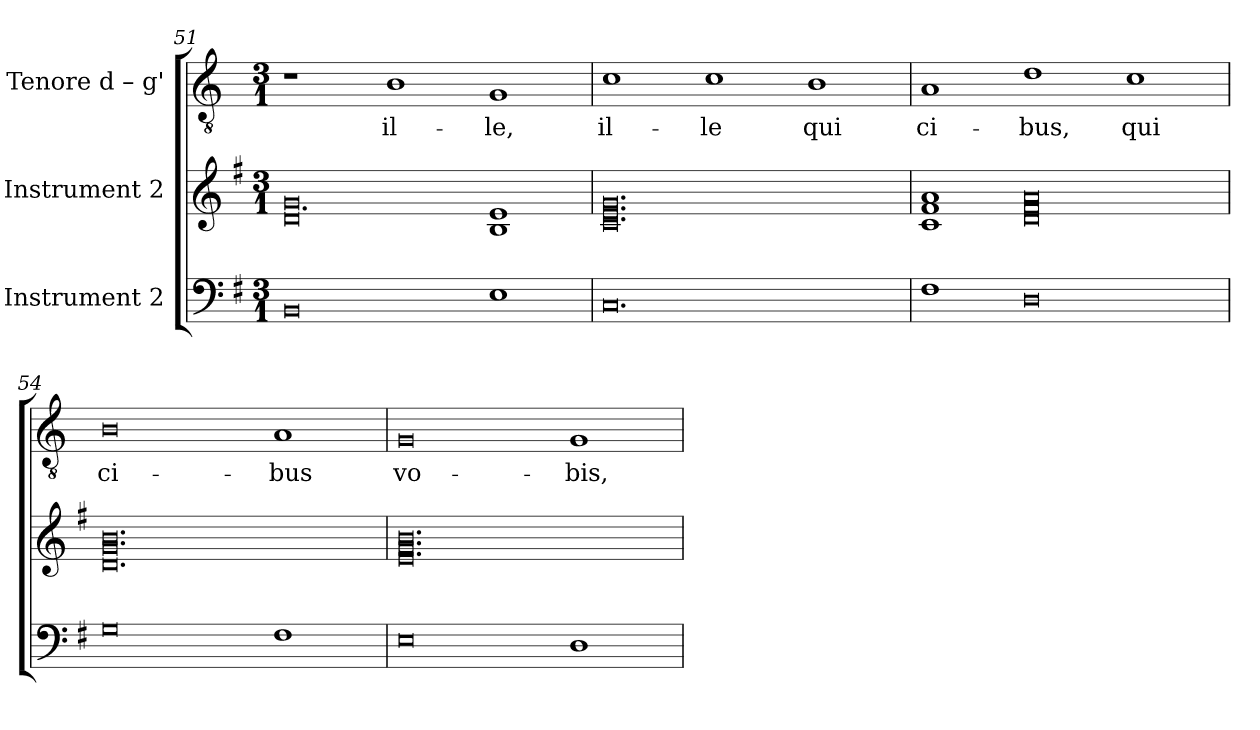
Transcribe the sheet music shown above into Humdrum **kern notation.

**kern	**kern	**kern	**text
*part3	*part2	*part1	*part1
*staff3	*staff2	*staff1	*staff1
*I"Instrument 2	*I"Instrument 2	*I"Tenore  d – g'	*
*clefF4	*clefG2	*clefGv2	*
*k[f#]	*k[f#]	*k[]	*
*G:	*G:	*C:	*
*M3/1	*M3/1	*M3/1	*
=51	=51	=51	=51
*	*^	*	*
0BB	0d	0.g	1r	.
!	!	!	!	!LO:LY:b:cj
.	.	.	1B	il-
!	!	!	!	!LO:LY:b:cj
1E	1B 1e	.	1G	-le,
*	*v	*v	*	*
=52	=52	=52	=52
!	!	!	!LO:LY:b:cj
0.C	0.g 0.c 0.e	1c	il-
!	!	!	!LO:LY:b:cj
.	.	1c	-le
!	!	!	!LO:LY:b:cj
.	.	1B	qui
=53	=53	=53	=53
!	!	!	!LO:LY:b:cj
1F#	1f# 1c 1a	1A	ci-
!	!	!	!LO:LY:b:cj
0D	0a 0d 0f#	1d	-bus,
!	!	!	!LO:LY:b:cj
.	.	1c	qui
=54	=54	=54	=54
!	!	!	!LO:LY:b:cj
0G	0.b 0.d 0.g	0B	ci-
!	!	!	!LO:LY:b:cj
1F#	.	1A	-bus
=55	=55	=55	=55
!	!	!	!LO:LY:b:cj
0E	0.b 0.e 0.g	0G	vo-
!	!	!	!LO:LY:b:cj
1D	.	1G	-bis,
=	=	=	=
*-	*-	*-	*-
